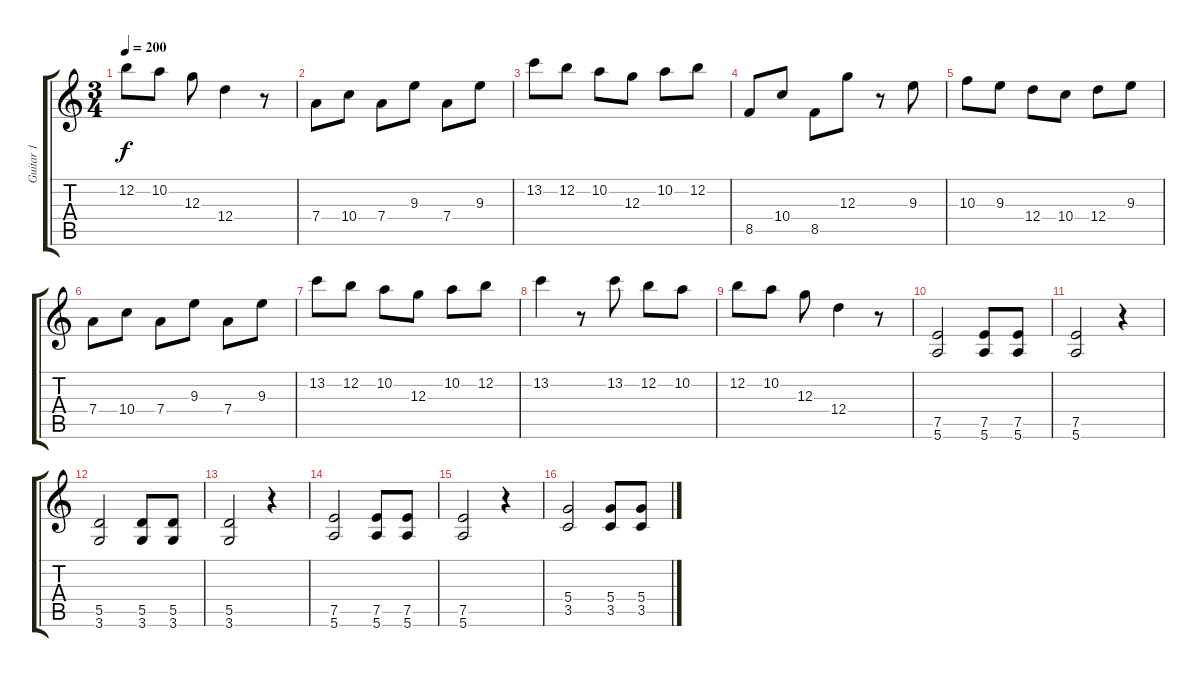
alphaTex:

\track ("Guitar 1" "Guitar 1") {instrument distortionguitar}
\staff {score tabs}
\tuning (E4 B3 G3 D3 A2 E2) {hide}
\ts (3 4)
\tempo 200
\clef g2
\ks c
12.2.8{dy f} 10.2.8 12.3.8 12.4.4 r.8 |
7.4.8 10.4.8 7.4.8 9.3.8 7.4.8 9.3.8 |
13.2.8 12.2.8 10.2.8 12.3.8 10.2.8 12.2.8 |
8.5.8 10.4.8 8.5.8 12.3.8 r.8 9.3.8 |
10.3.8 9.3.8 12.4.8 10.4.8 12.4.8 9.3.8 |
7.4.8 10.4.8 7.4.8 9.3.8 7.4.8 9.3.8 |
13.2.8 12.2.8 10.2.8 12.3.8 10.2.8 12.2.8 |
13.2.4 r.8 13.2.8 12.2.8 10.2.8 |
12.2.8 10.2.8 12.3.8 12.4.4 r.8 |
(7.5 5.6).2 (7.5 5.6).8 (7.5 5.6).8 |
(7.5 5.6).2 r.4 |
(5.5 3.6).2 (5.5 3.6).8 (5.5 3.6).8 |
(5.5 3.6).2 r.4 |
(7.5 5.6).2 (7.5 5.6).8 (7.5 5.6).8 |
(7.5 5.6).2 r.4 |
(5.4 3.5).2 (5.4 3.5).8 (5.4 3.5).8
